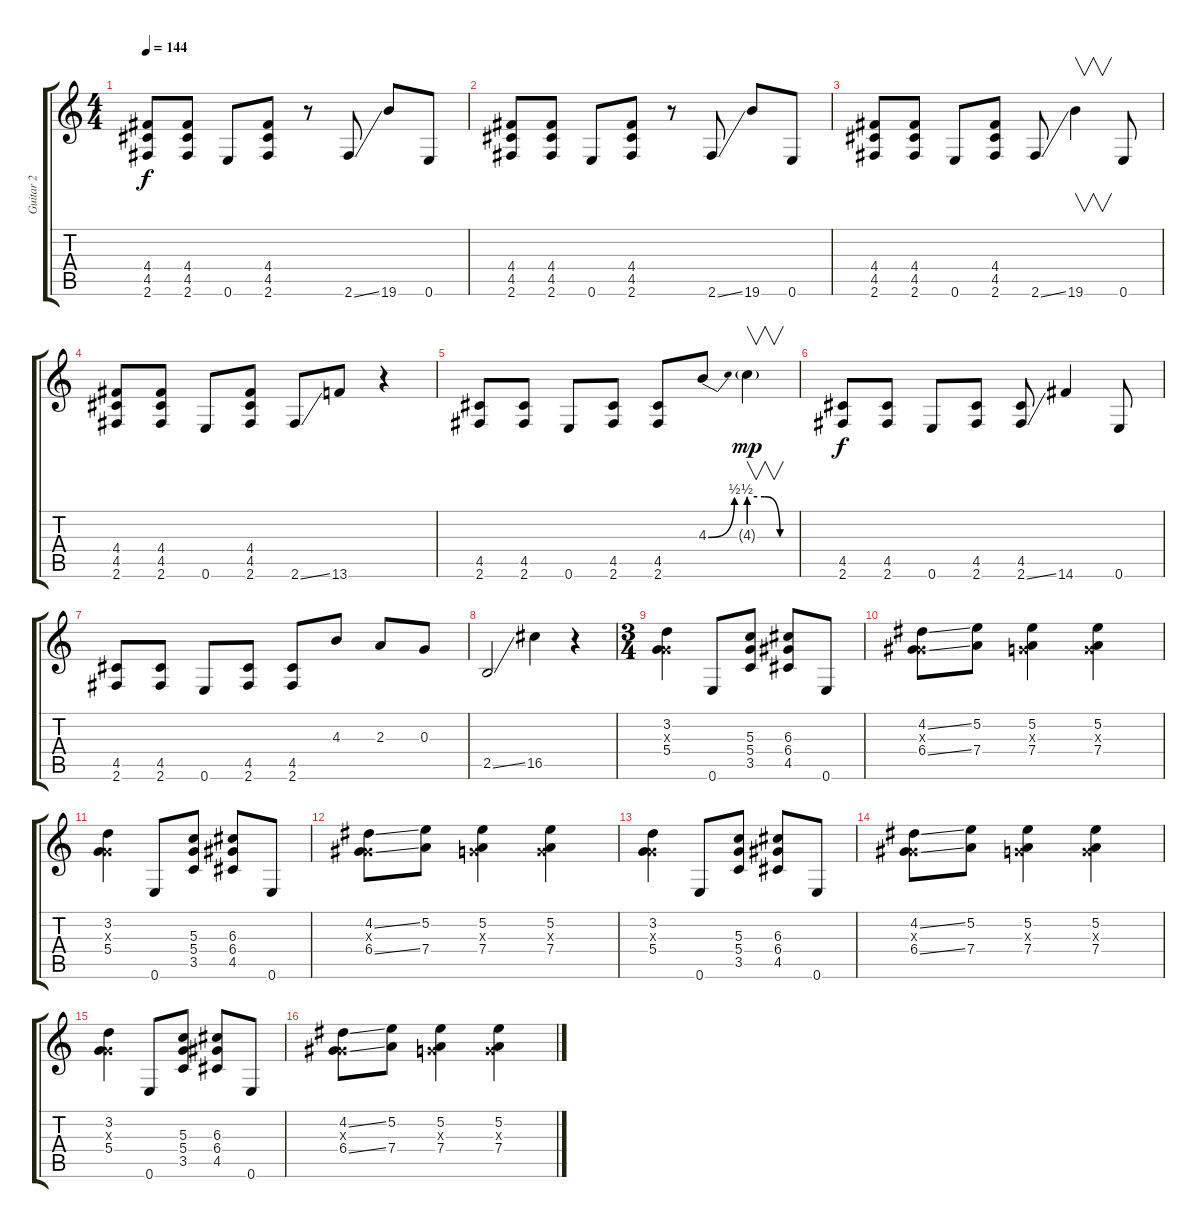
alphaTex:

\track ("Guitar 2" "Guitar 2") {instrument distortionguitar}
\staff {score tabs}
\tuning (E4 B3 G3 D3 A2 E2) {hide}
\ts (4 4)
\tempo 144
\clef g2
\ks c
(4.4 4.5 2.6).8{dy f} (4.4 4.5 2.6).8 0.6.8 (4.4 4.5 2.6).8 r.8 2.6{ss}.8 19.6.8 0.6.8 |
(4.4 4.5 2.6).8 (4.4 4.5 2.6).8 0.6.8 (4.4 4.5 2.6).8 r.8 2.6{ss}.8 19.6.8 0.6.8 |
(4.4 4.5 2.6).8 (4.4 4.5 2.6).8 0.6.8 (4.4 4.5 2.6).8 2.6{ss}.8 19.6.4{v} 0.6.8 |
(4.4 4.5 2.6).8 (4.4 4.5 2.6).8 0.6.8 (4.4 4.5 2.6).8 2.6{ss}.8 13.6.8 r.4 |
(4.5 2.6).8 (4.5 2.6).8 0.6.8 (4.5 2.6).8 (4.5 2.6).8 4.3{be (bend 0 0 60 2)}.8 4.3{be (custom 0 2 20 2 40 0 60 0) g}.4{v dy mp} |
(4.5 2.6).8{dy f} (4.5 2.6).8 0.6.8 (4.5 2.6).8 (4.5 2.6{ss}).8 14.6.4 0.6.8 |
(4.5 2.6).8 (4.5 2.6).8 0.6.8 (4.5 2.6).8 (4.5 2.6).8 4.3.8 2.3.8 0.3.8 |
2.5{ss}.2 16.5.4 r.4 |
\ts (3 4)
(3.2 0.3{x} 5.4).4 0.6.8 (5.3 5.4 3.5).8 (6.3 6.4 4.5).8 0.6.8 |
(4.2{ss} 0.3{x} 6.4{ss}).8 (5.2 7.4).8 (5.2 0.3{x} 7.4).4 (5.2 0.3{x} 7.4).4 |
(3.2 0.3{x} 5.4).4 0.6.8 (5.3 5.4 3.5).8 (6.3 6.4 4.5).8 0.6.8 |
(4.2{ss} 0.3{x} 6.4{ss}).8 (5.2 7.4).8 (5.2 0.3{x} 7.4).4 (5.2 0.3{x} 7.4).4 |
(3.2 0.3{x} 5.4).4 0.6.8 (5.3 5.4 3.5).8 (6.3 6.4 4.5).8 0.6.8 |
(4.2{ss} 0.3{x} 6.4{ss}).8 (5.2 7.4).8 (5.2 0.3{x} 7.4).4 (5.2 0.3{x} 7.4).4 |
(3.2 0.3{x} 5.4).4 0.6.8 (5.3 5.4 3.5).8 (6.3 6.4 4.5).8 0.6.8 |
(4.2{ss} 0.3{x} 6.4{ss}).8 (5.2 7.4).8 (5.2 0.3{x} 7.4).4 (5.2 0.3{x} 7.4).4
